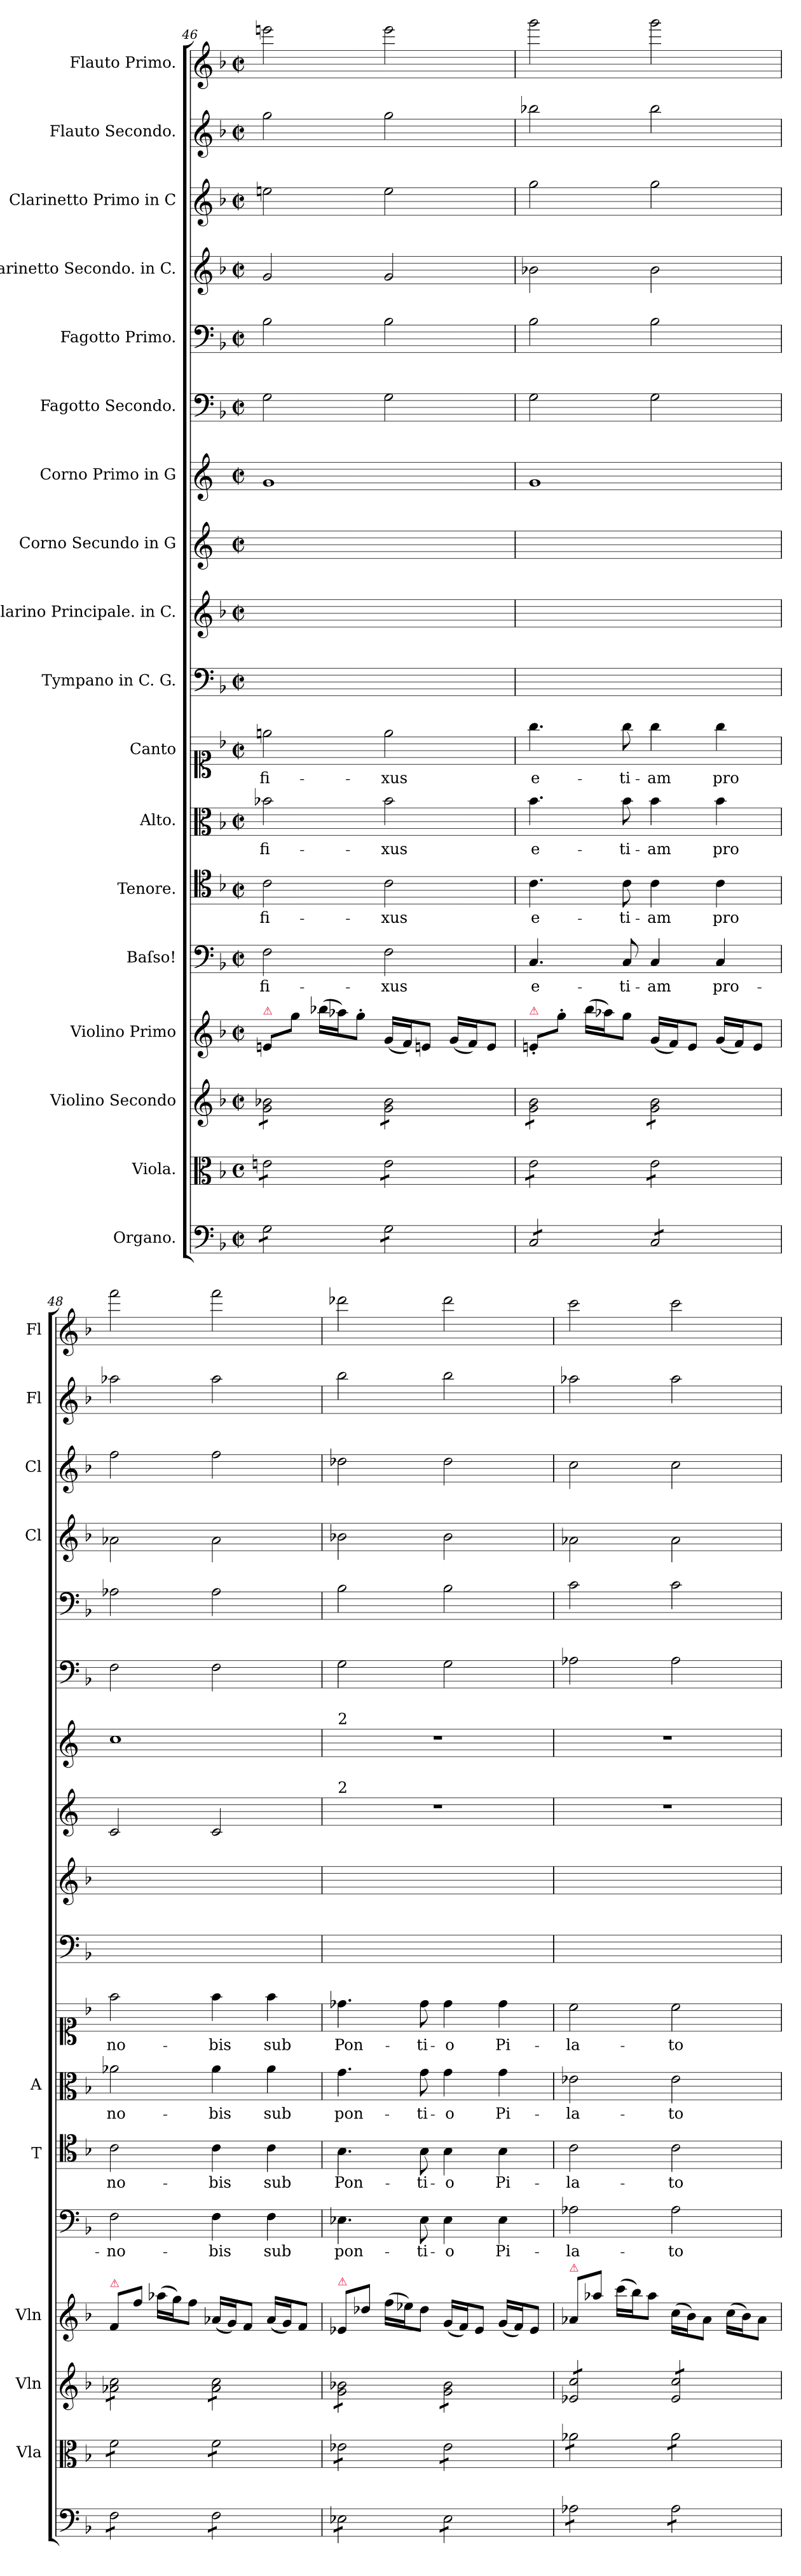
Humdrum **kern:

**kern	**kern	**kern	**kern	**kern	**text	**kern	**text	**kern	**text	**kern	**text	**kern	**kern	**kern	**kern	**kern	**kern	**kern	**kern	**kern	**kern
*part18	*part17	*part16	*part15	*part14	*part14	*part13	*part13	*part12	*part12	*part11	*part11	*part10	*part9	*part8	*part7	*part6	*part5	*part4	*part3	*part2	*part1
*staff18	*staff17	*staff16	*staff15	*staff14	*staff14	*staff13	*staff13	*staff12	*staff12	*staff11	*staff11	*staff10	*staff9	*staff8	*staff7	*staff6	*staff5	*staff4	*staff3	*staff2	*staff1
*I"Organo.	*I"Viola.	*I"Violino Secondo	*I"Violino Primo	*I"Baſso!	*	*I"Tenore.	*	*I"Alto.	*	*I"Canto	*	*I"Tympano in C. G.	*I"Clarino Principale. in C.	*I"Corno Secundo in G	*I"Corno Primo in G	*I"Fagotto Secondo.	*I"Fagotto Primo.	*I"Clarinetto Secondo. in C.	*I"Clarinetto Primo in C	*I"Flauto Secondo.	*I"Flauto Primo.
*	*I'Vla	*I'Vln	*I'Vln	*	*	*I'T	*	*I'A	*	*	*	*	*	*	*	*	*	*I'Cl	*I'Cl	*I'Fl	*I'Fl
*clefF4	*clefC3	*clefG2	*clefG2	*clefF4	*	*clefC4	*	*clefC3	*	*clefC1	*	*clefF4	*clefG2	*clefG2	*clefG2	*clefF4	*clefF4	*clefG2	*clefG2	*clefG2	*clefG2
*	*	*	*	*	*	*	*	*	*	*	*	*	*	*ITrd4c7	*ITrd4c7	*	*	*	*	*	*
*k[b-]	*k[b-]	*k[b-]	*k[b-]	*k[b-]	*	*k[b-]	*	*k[b-]	*	*k[b-]	*	*k[b-]	*k[b-]	*k[b-]	*k[b-]	*k[b-]	*k[b-]	*k[b-]	*k[b-]	*k[b-]	*k[b-]
*F:	*F:	*F:	*F:	*F:	*	*F:	*	*F:	*	*F:	*	*F:	*F:	*F:	*F:	*F:	*F:	*F:	*F:	*F:	*F:
*M2/2	*M2/2	*M2/2	*M2/2	*M2/2	*	*M2/2	*	*M2/2	*	*M2/2	*	*M2/2	*M2/2	*M2/2	*M2/2	*M2/2	*M2/2	*M2/2	*M2/2	*M2/2	*M2/2
*met(c|)	*met(c)	*met(c|)	*met(c|)	*met(c|)	*	*met(c|)	*	*met(c|)	*	*met(c|)	*	*met(c|)	*met(c|)	*met(c|)	*met(c|)	*met(c|)	*met(c|)	*met(c|)	*met(c|)	*met(c|)	*met(c|)
=46	=46	=46	=46	=46	=46	=46	=46	=46	=46	=46	=46	=46	=46	=46	=46	=46	=46	=46	=46	=46	=46
!	!	!	!LO:TX:a:color=crimson:t=⚠	!	!	!	!	!	!	!	!	!	!	!	!	!	!	!	!	!	!
!	!	!	!	!	!LO:LY:i	!	!	!	!LO:LY:i	!	!	!	!	!	!	!	!	!	!	!	!
*tremolo	*	*	*	*	*	*	*	*	*	*	*	*	*	*	*	*	*	*	*	*	*
*	*tremolo	*	*	*	*	*	*	*	*	*	*	*	*	*	*	*	*	*	*	*	*
*	*	*tremolo	*	*	*	*	*	*	*	*	*	*	*	*	*	*	*	*	*	*	*
8G\L	8en\L	8g\ 8b-X\L	8en/L	2F\	-fi-	2c\	-fi-	2b-X\	-fi-	2een\	-fi-	1ryy	1ryy	1ryy	1c	2G\	2B-\	2g/	2een\	2gg\	2eeen\
8G\	8en\	8g\ 8b-X\	8gg\J	.	.	.	.	.	.	.	.	.	.	.	.	.	.	.	.	.	.
8G\	8en\	8g\ 8b-X\	(16bb-X\LL	.	.	.	.	.	.	.	.	.	.	.	.	.	.	.	.	.	.
.	.	.	16aa-X\J)	.	.	.	.	.	.	.	.	.	.	.	.	.	.	.	.	.	.
8G\J	8en\J	8g\ 8b-X\J	8gg'\J	.	.	.	.	.	.	.	.	.	.	.	.	.	.	.	.	.	.
!	!	!	!	!	!LO:LY:i	!	!	!	!LO:LY:i	!	!	!	!	!	!	!	!	!	!	!	!
8G\L	8e\L	8g\ 8b-\L	(16g/LL	2F\	-xus	2c\	-xus	2b-\	-xus	2ee\	-xus	.	.	.	.	2G\	2B-\	2g/	2ee\	2gg\	2eee\
.	.	.	16f/J)	.	.	.	.	.	.	.	.	.	.	.	.	.	.	.	.	.	.
8G\	8e\	8g\ 8b-\	8en/J	.	.	.	.	.	.	.	.	.	.	.	.	.	.	.	.	.	.
8G\	8e\	8g\ 8b-\	(16g/LL	.	.	.	.	.	.	.	.	.	.	.	.	.	.	.	.	.	.
.	.	.	16f/J)	.	.	.	.	.	.	.	.	.	.	.	.	.	.	.	.	.	.
8G\J	8e\J	8g\ 8b-\J	8e/J	.	.	.	.	.	.	.	.	.	.	.	.	.	.	.	.	.	.
=47	=47	=47	=47	=47	=47	=47	=47	=47	=47	=47	=47	=47	=47	=47	=47	=47	=47	=47	=47	=47	=47
!	!	!	!LO:TX:a:color=crimson:t=⚠	!	!	!	!	!	!	!	!	!	!	!	!	!	!	!	!	!	!
8C/L	8e\L	8g\ 8b-\L	8en'/L	4.C/	e-	4.c\	e-	4.b-\	e-	4.gg\	e-	1ryy	1ryy	1ryy	1c	2G\	2B-\	2b-X\	2gg\	2bb-X\	2ggg\
8C/	8e\	8g\ 8b-\	8gg'\J	.	.	.	.	.	.	.	.	.	.	.	.	.	.	.	.	.	.
8C/	8e\	8g\ 8b-\	(16bb-\LL	.	.	.	.	.	.	.	.	.	.	.	.	.	.	.	.	.	.
.	.	.	16aa-X\J)	.	.	.	.	.	.	.	.	.	.	.	.	.	.	.	.	.	.
8C/J	8e\J	8g\ 8b-\J	8gg\J	8C/	-ti-	8c\	-ti-	8b-\	-ti-	8gg\	-ti-	.	.	.	.	.	.	.	.	.	.
8C/L	8e\L	8g\ 8b-\L	(16g/LL	4C/	-am	4c\	-am	4b-\	-am	4gg\	-am	.	.	.	.	2G\	2B-\	2b-\	2gg\	2bb-\	2ggg\
.	.	.	16f/J)	.	.	.	.	.	.	.	.	.	.	.	.	.	.	.	.	.	.
8C/	8e\	8g\ 8b-\	8e/J	.	.	.	.	.	.	.	.	.	.	.	.	.	.	.	.	.	.
8C/	8e\	8g\ 8b-\	(16g/LL	4C/	pro-	4c\	pro	4b-\	pro	4gg\	pro	.	.	.	.	.	.	.	.	.	.
.	.	.	16f/J)	.	.	.	.	.	.	.	.	.	.	.	.	.	.	.	.	.	.
8C/J	8e\J	8g\ 8b-\J	8e/J	.	.	.	.	.	.	.	.	.	.	.	.	.	.	.	.	.	.
=48	=48	=48	=48	=48	=48	=48	=48	=48	=48	=48	=48	=48	=48	=48	=48	=48	=48	=48	=48	=48	=48
!	!	!	!LO:TX:a:color=crimson:t=⚠	!	!	!	!	!	!	!	!	!	!	!	!	!	!	!	!	!	!
8F\L	8f\L	8a-X\ 8cc\L	8f/L	2F\	-no-	2c\	no-	2a-X\	no-	2ff\	no-	1ryy	1ryy	2F/	1f	2F\	2A-X\	2a-X\	2ff\	2aa-X\	2fff\
8F\	8f\	8a-X\ 8cc\	8ff\J	.	.	.	.	.	.	.	.	.	.	.	.	.	.	.	.	.	.
8F\	8f\	8a-X\ 8cc\	(16aa-X\LL	.	.	.	.	.	.	.	.	.	.	.	.	.	.	.	.	.	.
.	.	.	16gg\J)	.	.	.	.	.	.	.	.	.	.	.	.	.	.	.	.	.	.
8F\J	8f\J	8a-X\ 8cc\J	8ff\J	.	.	.	.	.	.	.	.	.	.	.	.	.	.	.	.	.	.
8F\L	8f\L	8a-\ 8cc\L	(16a-X/LL	4F\	-bis	4c\	-bis	4a-\	-bis	4ff\	-bis	.	.	2F/	.	2F\	2A-\	2a-\	2ff\	2aa-\	2fff\
.	.	.	16g/J)	.	.	.	.	.	.	.	.	.	.	.	.	.	.	.	.	.	.
8F\	8f\	8a-\ 8cc\	8f/J	.	.	.	.	.	.	.	.	.	.	.	.	.	.	.	.	.	.
8F\	8f\	8a-\ 8cc\	(16a-/LL	4F\	sub	4c\	sub	4a-\	sub	4ff\	sub	.	.	.	.	.	.	.	.	.	.
.	.	.	16g/J)	.	.	.	.	.	.	.	.	.	.	.	.	.	.	.	.	.	.
8F\J	8f\J	8a-\ 8cc\J	8f/J	.	.	.	.	.	.	.	.	.	.	.	.	.	.	.	.	.	.
=49	=49	=49	=49	=49	=49	=49	=49	=49	=49	=49	=49	=49	=49	=49	=49	=49	=49	=49	=49	=49	=49
!	!	!	!	!	!	!	!	!	!	!	!	!	!	!	!LO:TX:a:t=2	!	!	!	!	!	!
!	!	!	!	!	!	!	!	!	!	!	!	!	!	!LO:TX:a:t=2	!	!	!	!	!	!	!
!	!	!	!LO:TX:a:color=crimson:t=⚠	!	!	!	!	!	!	!	!	!	!	!	!	!	!	!	!	!	!
8E-X\L	8e-X\L	8g\ 8b-X\L	8e-X/L	4.E-X\	pon-	4.B-\	Pon-	4.g\	pon-	4.dd-X\	Pon-	1ryy	1ryy	1r	1r	2G\	2B-\	2b-X\	2dd-X\	2bb-\	2ddd-X\
8E-X\	8e-X\	8g\ 8b-X\	8dd-X\J	.	.	.	.	.	.	.	.	.	.	.	.	.	.	.	.	.	.
8E-X\	8e-X\	8g\ 8b-X\	(16ff\LL	.	.	.	.	.	.	.	.	.	.	.	.	.	.	.	.	.	.
.	.	.	16ee-X\J)	.	.	.	.	.	.	.	.	.	.	.	.	.	.	.	.	.	.
8E-X\J	8e-X\J	8g\ 8b-X\J	8dd-\J	8E-\	-ti-	8B-\	-ti-	8g\	-ti-	8dd-\	-ti-	.	.	.	.	.	.	.	.	.	.
8E-\L	8e-\L	8g\ 8b-\L	(16g/LL	4E-\	-o	4B-\	-o	4g\	-o	4dd-\	-o	.	.	.	.	2G\	2B-\	2b-\	2dd-\	2bb-\	2ddd-\
.	.	.	16f/J)	.	.	.	.	.	.	.	.	.	.	.	.	.	.	.	.	.	.
8E-\	8e-\	8g\ 8b-\	8e-/J	.	.	.	.	.	.	.	.	.	.	.	.	.	.	.	.	.	.
8E-\	8e-\	8g\ 8b-\	(16g/LL	4E-\	Pi-	4B-\	Pi-	4g\	Pi-	4dd-\	Pi-	.	.	.	.	.	.	.	.	.	.
.	.	.	16f/J)	.	.	.	.	.	.	.	.	.	.	.	.	.	.	.	.	.	.
8E-\J	8e-\J	8g\ 8b-\J	8e-/J	.	.	.	.	.	.	.	.	.	.	.	.	.	.	.	.	.	.
=50	=50	=50	=50	=50	=50	=50	=50	=50	=50	=50	=50	=50	=50	=50	=50	=50	=50	=50	=50	=50	=50
!	!	!	!LO:TX:a:color=crimson:t=⚠	!	!	!	!	!	!	!	!	!	!	!	!	!	!	!	!	!	!
8A-X\L	8a-X\L	8e-X/ 8cc/L	8a-X/L	2A-X\	-la-	2c\	-la-	2e-X\	-la-	2cc\	-la-	1ryy	1ryy	1r	1r	2A-X\	2c\	2a-X\	2cc\	2aa-X\	2ccc\
8A-X\	8a-X\	8e-X/ 8cc/	8aa-X\J	.	.	.	.	.	.	.	.	.	.	.	.	.	.	.	.	.	.
8A-X\	8a-X\	8e-X/ 8cc/	(16ccc\LL	.	.	.	.	.	.	.	.	.	.	.	.	.	.	.	.	.	.
.	.	.	16bb-\J)	.	.	.	.	.	.	.	.	.	.	.	.	.	.	.	.	.	.
8A-X\J	8a-X\J	8e-X/ 8cc/J	8aa-\J	.	.	.	.	.	.	.	.	.	.	.	.	.	.	.	.	.	.
8A-\L	8a-\L	8e-/ 8cc/L	(16cc\LL	2A-\	-to	2c\	-to	2e-\	-to	2cc\	-to	.	.	.	.	2A-\	2c\	2a-\	2cc\	2aa-\	2ccc\
.	.	.	16b-\J)	.	.	.	.	.	.	.	.	.	.	.	.	.	.	.	.	.	.
8A-\	8a-\	8e-/ 8cc/	8a-\J	.	.	.	.	.	.	.	.	.	.	.	.	.	.	.	.	.	.
8A-\	8a-\	8e-/ 8cc/	(16cc\LL	.	.	.	.	.	.	.	.	.	.	.	.	.	.	.	.	.	.
.	.	.	16b-\J)	.	.	.	.	.	.	.	.	.	.	.	.	.	.	.	.	.	.
8A-\J	8a-\J	8e-/ 8cc/J	8a-\J	.	.	.	.	.	.	.	.	.	.	.	.	.	.	.	.	.	.
*	*	*Xtremolo	*	*	*	*	*	*	*	*	*	*	*	*	*	*	*	*	*	*	*
*	*Xtremolo	*	*	*	*	*	*	*	*	*	*	*	*	*	*	*	*	*	*	*	*
*Xtremolo	*	*	*	*	*	*	*	*	*	*	*	*	*	*	*	*	*	*	*	*	*
=	=	=	=	=	=	=	=	=	=	=	=	=	=	=	=	=	=	=	=	=	=
*-	*-	*-	*-	*-	*-	*-	*-	*-	*-	*-	*-	*-	*-	*-	*-	*-	*-	*-	*-	*-	*-
